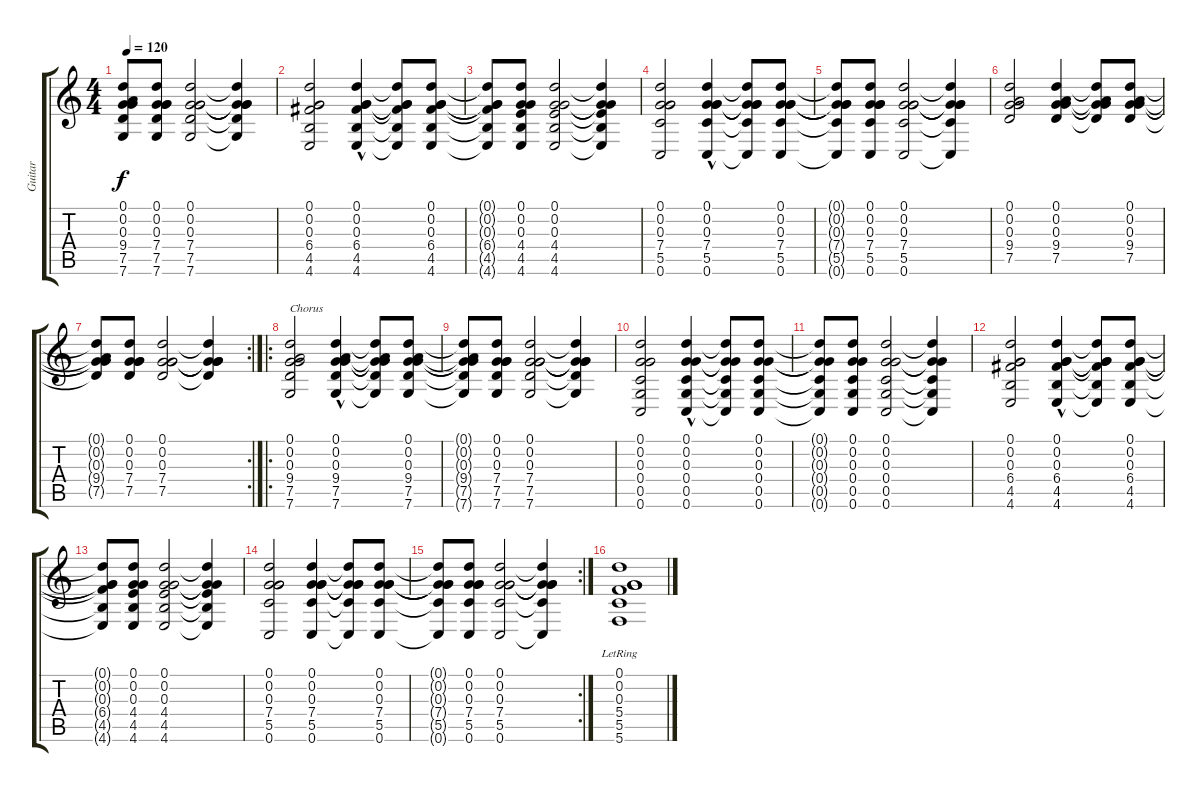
\track ("Guitar" "Guitar") {instrument acousticguitarsteel}
\staff {score tabs}
\tuning (D4 G3 G3 C3 G2 C2) {hide}
\ts (4 4)
\tempo 120
\clef g2
\ks c
(0.1{t} 0.2{t} 0.3{t} 9.4{t} 7.5{t} 7.6{t}).8{dy f} (0.1 0.2 0.3 7.4 7.5 7.6).8 (0.1 0.2 0.3 7.4 7.5 7.6).2 (0.1{t} 0.2{t} 0.3{t} 7.4{t} 7.5{t} 7.6{t}).4 |
(0.1 0.2 0.3 6.4 4.5 4.6).2 (0.1 0.2 0.3 6.4 4.5 4.6{hac}).4 (0.1{t} 0.2{t} 0.3{t} 6.4{t} 4.5{t} 4.6{t}).8 (0.1 0.2 0.3 6.4 4.5 4.6).8 |
(0.1{t} 0.2{t} 0.3{t} 6.4{t} 4.5{t} 4.6{t}).8 (0.1 0.2 0.3 4.4 4.5 4.6).8 (0.1 0.2 0.3 4.4 4.5 4.6).2 (0.1{t} 0.2{t} 0.3{t} 4.4{t} 4.5{t} 4.6{t}).4 |
(0.1 0.2 0.3 7.4 5.5 0.6).2 (0.1 0.2 0.3 7.4 5.5 0.6{hac}).4 (0.1{t} 0.2{t} 0.3{t} 7.4{t} 5.5{t} 0.6{t}).8 (0.1 0.2 0.3 7.4 5.5 0.6).8 |
(0.1{t} 0.2{t} 0.3{t} 7.4{t} 5.5{t} 0.6{t}).8 (0.1 0.2 0.3 7.4 5.5 0.6).8 (0.1 0.2 0.3 7.4 5.5 0.6).2 (0.1{t} 0.2{t} 0.3{t} 7.4{t} 5.5{t} 0.6{t}).4 |
(0.1 0.2 0.3 9.4 7.5).2 (0.1 0.2 0.3 9.4 7.5).4 (0.1{t} 0.2{t} 0.3{t} 9.4{t} 7.5{t}).8 (0.1 0.2 0.3 9.4 7.5).8 |
\rc 2
(0.1{t} 0.2{t} 0.3{t} 9.4{t} 7.5{t}).8 (0.1 0.2 0.3 7.4 7.5).8 (0.1 0.2 0.3 7.4 7.5).2 (0.1{t} 0.2{t} 0.3{t} 7.4{t} 7.5{t}).4 |
\ro
(0.1 0.2 0.3 9.4 7.5 7.6).2{txt "Chorus"} (0.1 0.2 0.3 9.4 7.5 7.6{hac}).4 (0.1{t} 0.2{t} 0.3{t} 9.4{t} 7.5{t} 7.6{t}).8 (0.1 0.2 0.3 9.4 7.5 7.6).8 |
(0.1{t} 0.2{t} 0.3{t} 9.4{t} 7.5{t} 7.6{t}).8 (0.1 0.2 0.3 7.4 7.5 7.6).8 (0.1 0.2 0.3 7.4 7.5 7.6).2 (0.1{t} 0.2{t} 0.3{t} 7.4{t} 7.5{t} 7.6{t}).4 |
(0.1 0.2 0.3 0.4 0.5 0.6).2 (0.1 0.2 0.3 0.4 0.5 0.6{hac}).4 (0.1{t} 0.2{t} 0.3{t} 0.4{t} 0.5{t} 0.6{t}).8 (0.1 0.2 0.3 0.4 0.5 0.6).8 |
(0.1{t} 0.2{t} 0.3{t} 0.4{t} 0.5{t} 0.6{t}).8 (0.1 0.2 0.3 0.4 0.5 0.6).8 (0.1 0.2 0.3 0.4 0.5 0.6).2 (0.1{t} 0.2{t} 0.3{t} 0.4{t} 0.5{t} 0.6{t}).4 |
(0.1 0.2 0.3 6.4 4.5 4.6).2 (0.1 0.2 0.3 6.4 4.5 4.6{hac}).4 (0.1{t} 0.2{t} 0.3{t} 6.4{t} 4.5{t} 4.6{t}).8 (0.1 0.2 0.3 6.4 4.5 4.6).8 |
(0.1{t} 0.2{t} 0.3{t} 6.4{t} 4.5{t} 4.6{t}).8 (0.1 0.2 0.3 4.4 4.5 4.6).8 (0.1 0.2 0.3 4.4 4.5 4.6).2 (0.1{t} 0.2{t} 0.3{t} 4.4{t} 4.5{t} 4.6{t}).4 |
(0.1 0.2 0.3 7.4 5.5 0.6).2 (0.1 0.2 0.3 7.4 5.5 0.6).4 (0.1{t} 0.2{t} 0.3{t} 7.4{t} 5.5{t} 0.6{t}).8 (0.1 0.2 0.3 7.4 5.5 0.6).8 |
\rc 2
(0.1{t} 0.2{t} 0.3{t} 7.4{t} 5.5{t} 0.6{t}).8 (0.1 0.2 0.3 7.4 5.5 0.6).8 (0.1 0.2 0.3 7.4 5.5 0.6).2 (0.1{t} 0.2{t} 0.3{t} 7.4{t} 5.5{t} 0.6{t}).4 |
(0.1{lr} 0.2{lr} 0.3{lr} 5.4{lr} 5.5{lr} 5.6{lr}).1
